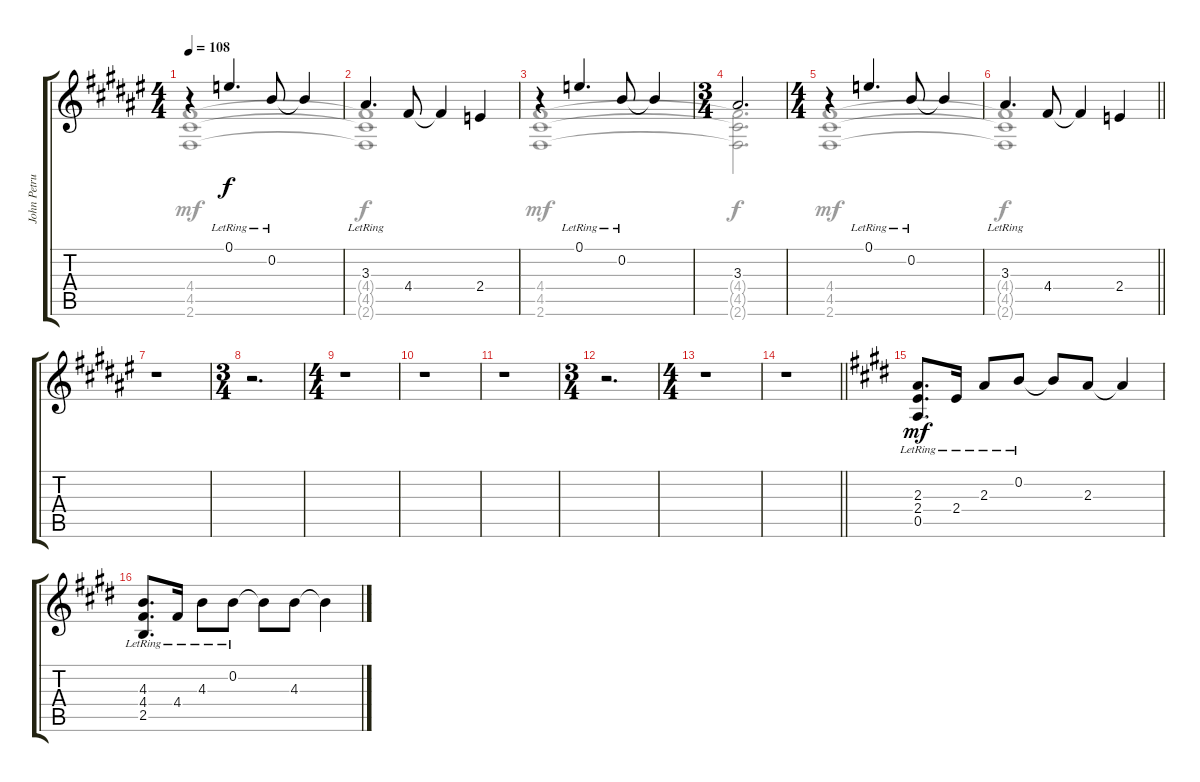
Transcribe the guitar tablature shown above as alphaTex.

\track ("John Petrucci" "John Petru") {instrument acousticguitarsteel}
\staff {score tabs}
\tuning (E4 B3 G3 D3 A2 E2) {hide}
\voice
\ts (4 4)
\tempo 108
\clef g2
\ks f#
r.4{dy f} 0.1{lr}.4{d} 0.2{lr}.8 0.2{t}.4 |
3.3{lr}.4{d} 4.4.8 4.4{t}.4 2.4.4 |
r.4 0.1{lr}.4{d} 0.2{lr}.8 0.2{t}.4 |
\ts (3 4)
3.3.2{d} |
\ts (4 4)
r.4 0.1{lr}.4{d} 0.2{lr}.8 0.2{t}.4 |
\barLineRight lightlight
3.3{lr}.4{d} 4.4.8 4.4{t}.4 2.4.4 |
r.1 |
\ts (3 4)
r.2{d} |
\ts (4 4)
r.1 |
r.1 |
r.1 |
\ts (3 4)
r.2{d} |
\ts (4 4)
r.1 |
\barLineRight lightlight
r.1 |
\ks e
(2.3{lr} 2.4{lr} 0.5{lr}).8{d dy mf} 2.4{lr}.16 2.3{lr}.8 0.2{lr}.8 0.2{t}.8 2.3.8 2.3{t}.4 |
(4.3{lr} 4.4{lr} 2.5{lr}).8{d} 4.4{lr}.16 4.3{lr}.8 0.2{lr}.8 0.2{t}.8 4.3.8 4.3{t}.4
\voice
\clef g2
\ottava regular
\simile none
\ks f#
(4.4 4.5 2.6).1{dy mf} |
(4.4{t} 4.5{t} 2.6{t}).1{dy f} |
(4.4 4.5 2.6).1{dy mf} |
(4.4{t} 4.5{t} 2.6{t}).2{d dy f} |
(4.4 4.5 2.6).1{dy mf} |
\barLineRight lightlight
(4.4{t} 4.5{t} 2.6{t}).1{dy f} |
|
|
|
|
|
|
|
\barLineRight lightlight
|
\ks e
|
